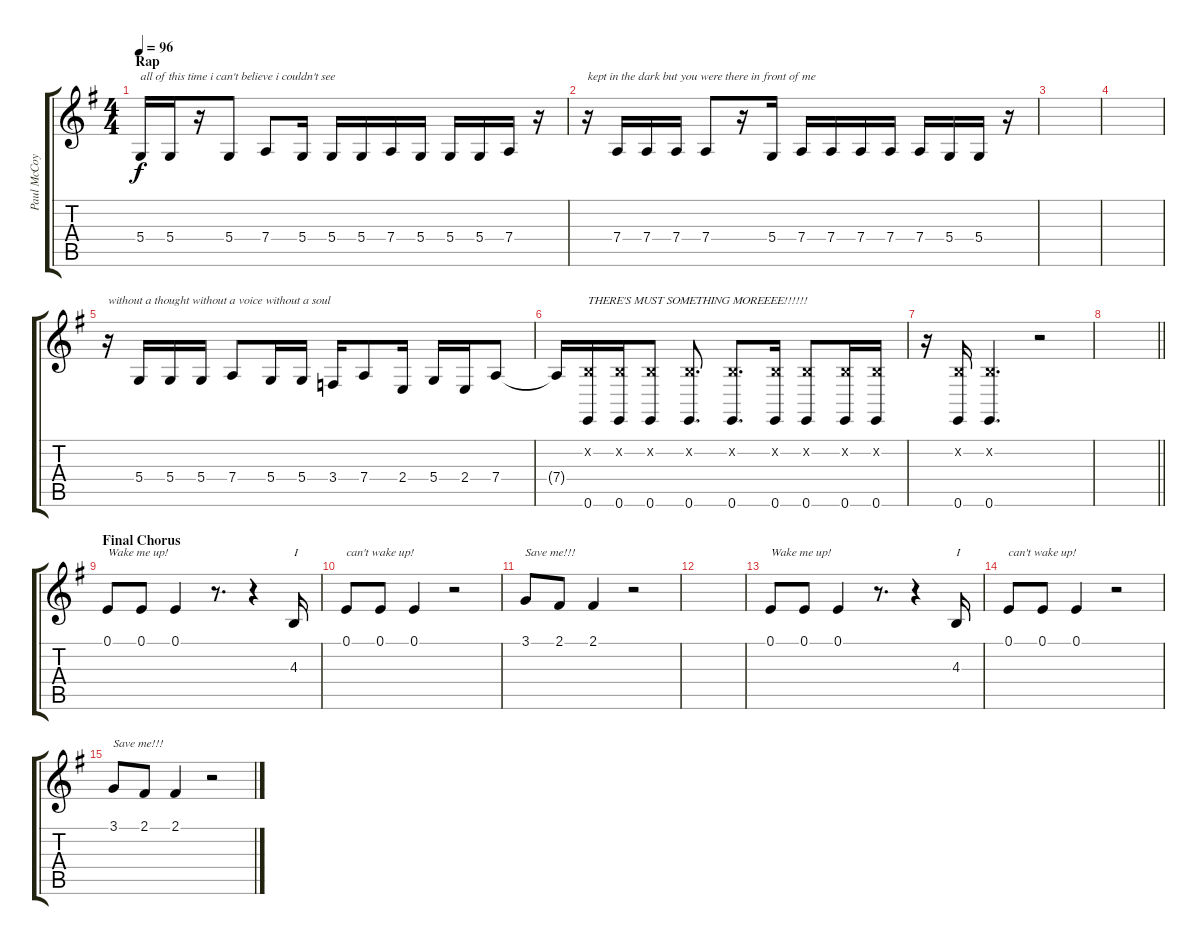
\track ("Paul McCoy" "Paul McCoy") {instrument sopranosax}
\staff {score tabs}
\tuning (E4 B3 G3 D3 A2 E2) {hide}
\ts (4 4)
\section ("" "Rap")
\tempo 96
\clef g2
\ks g
5.4.16{txt "all of this time i can't believe i couldn't see" dy f} 5.4.16 r.16 5.4.8 7.4.8 5.4.16 5.4.16 5.4.16 7.4.16 5.4.16 5.4.16 5.4.16 7.4.16 r.16 |
r.16{txt "kept in the dark but you were there in front of me"} 7.4.16 7.4.16 7.4.16 7.4.8 r.16 5.4.16 7.4.16 7.4.16 7.4.16 7.4.16 7.4.16 5.4.16 5.4.16 r.16 |
|
|
r.16{txt "without a thought without a voice without a soul"} 5.4.16 5.4.16 5.4.16 7.4.8 5.4.16 5.4.16 3.4.16 7.4.8 2.4.16 5.4.16 2.4.16 7.4.8 |
7.4{t}.16 (0.2{x} 0.6).16{txt "THERE'S MUST SOMETHING MOREEEE!!!!!!"} (0.2{x} 0.6).16 (0.2{x} 0.6).8 (0.2{x} 0.6).8{d} (0.2{x} 0.6).8{d} (0.2{x} 0.6).16 (0.2{x} 0.6).8 (0.2{x} 0.6).16 (0.2{x} 0.6).16 |
r.16 (0.2{x} 0.6).16 (0.2{x} 0.6).4{d} r.2 |
\barLineRight lightlight
|
\section ("" "Final Chorus")
0.1.8{txt "Wake me up!"} 0.1.8 0.1.4 r.8{d} r.4 4.3.16{txt "I"} |
0.1.8{txt "can't wake up!"} 0.1.8 0.1.4 r.2 |
3.1.8{txt "Save me!!!"} 2.1.8 2.1.4 r.2 |
|
0.1.8{txt "Wake me up!"} 0.1.8 0.1.4 r.8{d} r.4 4.3.16{txt "I"} |
0.1.8{txt "can't wake up!"} 0.1.8 0.1.4 r.2 |
3.1.8{txt "Save me!!!"} 2.1.8 2.1.4 r.2
